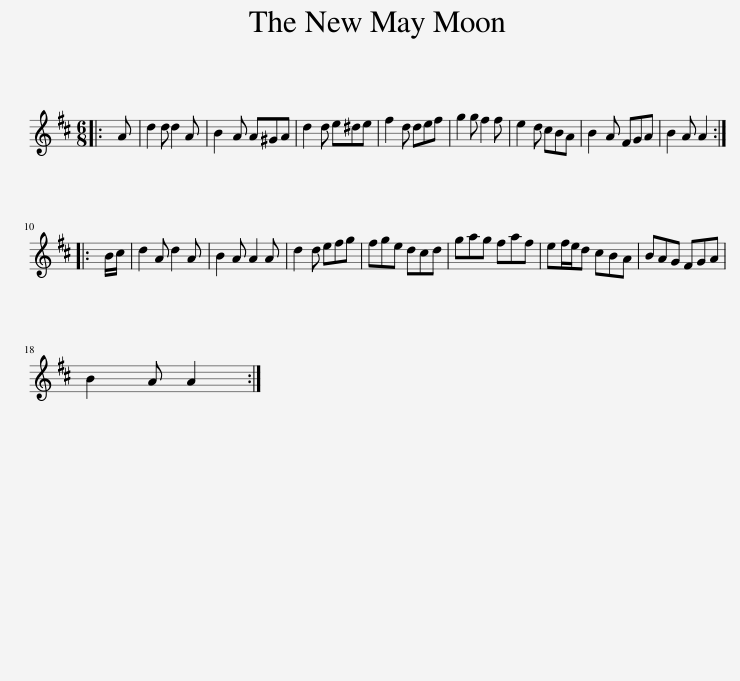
X:1
L:1/8
M:6/8
I:linebreak $
K:D
V:1 treble
V:1
|: A | d2 d d2 A | B2 A A^GA | d2 d e^de | f2 d def | %5
 g2 g f2 f | e2 d cBA | B2 A FGA | B2 A A2 ::$ B/c/ | %10
 d2 A d2 A | B2 A A2 A | d2 d efg | fge dcd | gag faf | %15
 ef/e/d cBA | BAG FGA |$ B2 A A2 :| %18
